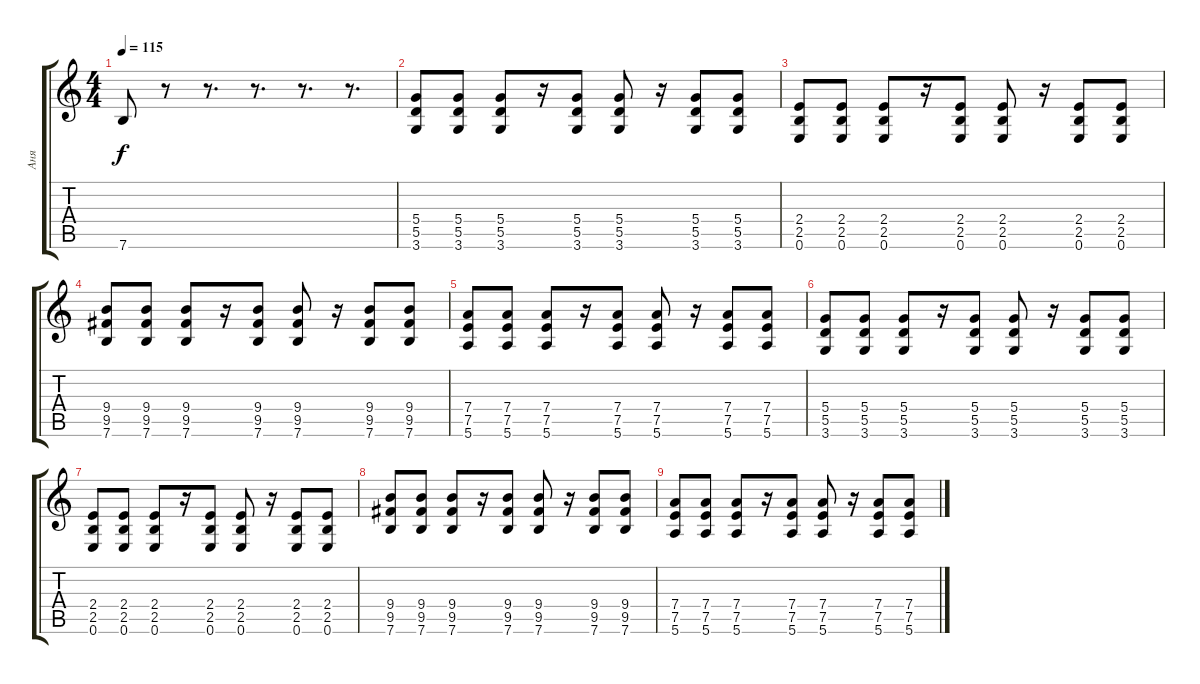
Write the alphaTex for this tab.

\track ("Аня" "Аня") {instrument distortionguitar}
\staff {score tabs}
\tuning (E4 B3 G3 D3 A2 E2) {hide}
\ts (4 4)
\tempo 115
\clef g2
\ks c
7.6.8{dy f} r.8 r.8{d} r.8{d} r.8{d} r.8{d} |
(5.4 5.5 3.6).8 (5.4 5.5 3.6).8 (5.4 5.5 3.6).8 r.16 (5.4 5.5 3.6).8 (5.4 5.5 3.6).8 r.16 (5.4 5.5 3.6).8 (5.4 5.5 3.6).8 |
(2.4 2.5 0.6).8 (2.4 2.5 0.6).8 (2.4 2.5 0.6).8 r.16 (2.4 2.5 0.6).8 (2.4 2.5 0.6).8 r.16 (2.4 2.5 0.6).8 (2.4 2.5 0.6).8 |
(9.4 9.5 7.6).8 (9.4 9.5 7.6).8 (9.4 9.5 7.6).8 r.16 (9.4 9.5 7.6).8 (9.4 9.5 7.6).8 r.16 (9.4 9.5 7.6).8 (9.4 9.5 7.6).8 |
(7.4 7.5 5.6).8 (7.4 7.5 5.6).8 (7.4 7.5 5.6).8 r.16 (7.4 7.5 5.6).8 (7.4 7.5 5.6).8 r.16 (7.4 7.5 5.6).8 (7.4 7.5 5.6).8 |
(5.4 5.5 3.6).8 (5.4 5.5 3.6).8 (5.4 5.5 3.6).8 r.16 (5.4 5.5 3.6).8 (5.4 5.5 3.6).8 r.16 (5.4 5.5 3.6).8 (5.4 5.5 3.6).8 |
(2.4 2.5 0.6).8 (2.4 2.5 0.6).8 (2.4 2.5 0.6).8 r.16 (2.4 2.5 0.6).8 (2.4 2.5 0.6).8 r.16 (2.4 2.5 0.6).8 (2.4 2.5 0.6).8 |
(9.4 9.5 7.6).8 (9.4 9.5 7.6).8 (9.4 9.5 7.6).8 r.16 (9.4 9.5 7.6).8 (9.4 9.5 7.6).8 r.16 (9.4 9.5 7.6).8 (9.4 9.5 7.6).8 |
(7.4 7.5 5.6).8 (7.4 7.5 5.6).8 (7.4 7.5 5.6).8 r.16 (7.4 7.5 5.6).8 (7.4 7.5 5.6).8 r.16 (7.4 7.5 5.6).8 (7.4 7.5 5.6).8
